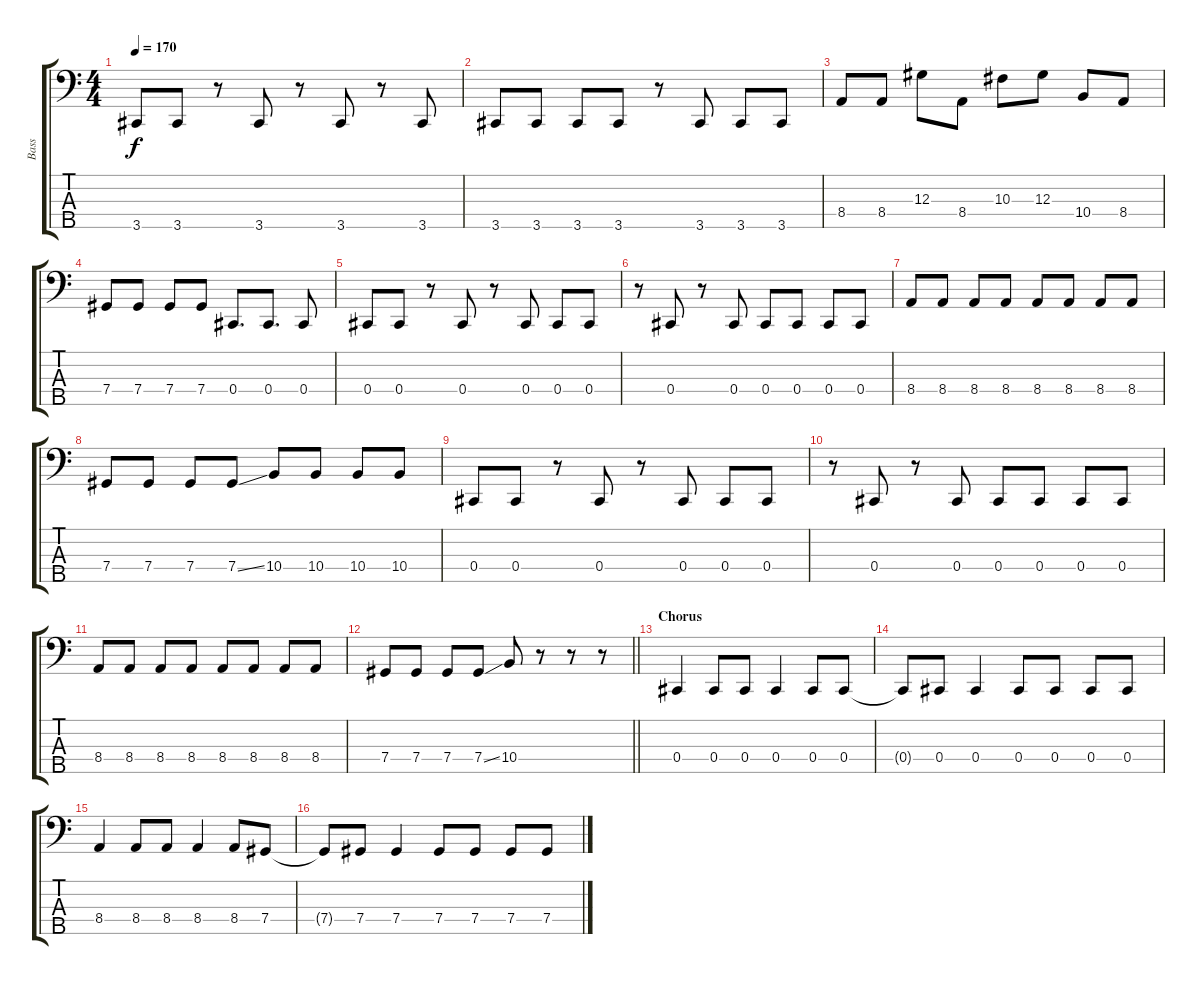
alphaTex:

\track ("Bass" "Bass") {instrument electricbasspick}
\staff {score tabs}
\tuning (Gb2 Db2 Ab1 Db1 Bb0) {hide}
\ts (4 4)
\tempo 170
\clef f4
\ks c
3.5.8{dy f} 3.5.8 r.8 3.5.8 r.8 3.5.8 r.8 3.5.8 |
3.5.8 3.5.8 3.5.8 3.5.8 r.8 3.5.8 3.5.8 3.5.8 |
8.4.8 8.4.8 12.3.8 8.4.8 10.3.8 12.3.8 10.4.8 8.4.8 |
7.4.8 7.4.8 7.4.8 7.4.8 0.4.8{d} 0.4.8{d} 0.4.8 |
0.4.8 0.4.8 r.8 0.4.8 r.8 0.4.8 0.4.8 0.4.8 |
r.8 0.4.8 r.8 0.4.8 0.4.8 0.4.8 0.4.8 0.4.8 |
8.4.8 8.4.8 8.4.8 8.4.8 8.4.8 8.4.8 8.4.8 8.4.8 |
7.4.8 7.4.8 7.4.8 7.4{ss}.8 10.4.8 10.4.8 10.4.8 10.4.8 |
0.4.8 0.4.8 r.8 0.4.8 r.8 0.4.8 0.4.8 0.4.8 |
r.8 0.4.8 r.8 0.4.8 0.4.8 0.4.8 0.4.8 0.4.8 |
8.4.8 8.4.8 8.4.8 8.4.8 8.4.8 8.4.8 8.4.8 8.4.8 |
\barLineRight lightlight
7.4.8 7.4.8 7.4.8 7.4{ss}.8 10.4.8 r.8 r.8 r.8 |
\section ("" "Chorus")
0.4.4 0.4.8 0.4.8 0.4.4 0.4.8 0.4.8 |
0.4{t}.8 0.4.8 0.4.4 0.4.8 0.4.8 0.4.8 0.4.8 |
8.4.4 8.4.8 8.4.8 8.4.4 8.4.8 7.4.8 |
7.4{t}.8 7.4.8 7.4.4 7.4.8 7.4.8 7.4.8 7.4.8
